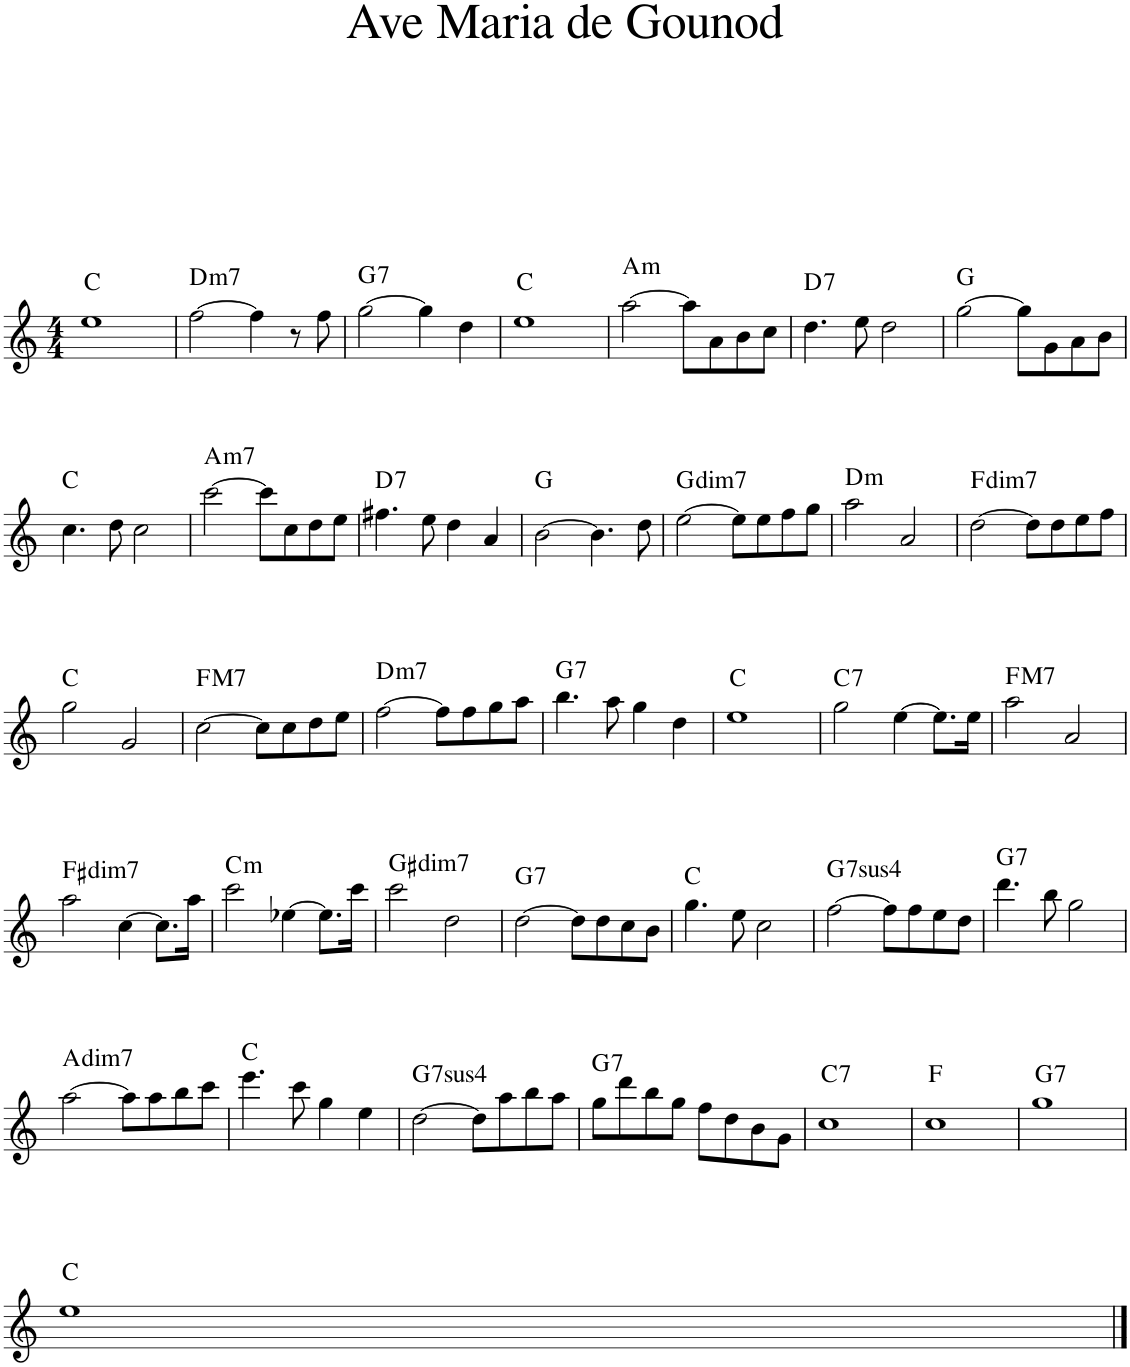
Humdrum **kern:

**kern	**harte
*part1	*part1
*staff1	*
*I"Piano	*
*I'Pno.	*
*clefG2	*
*k[]	*
*M4/4	*
=1	=1
1ee	C:maj
=2	=2
!	!LO:H:kt=m7
[2ff\	D:min7
4ff\]	.
8r	.
8ff\	.
=3	=3
!	!LO:H:kt=7
[2gg\	G:7
4gg\]	.
4dd\	.
=4	=4
1ee	C:maj
=5	=5
!	!LO:H:kt=m
[2aa\	A:min
8aa\L]	.
8a\	.
8b\	.
8cc\J	.
=6	=6
!	!LO:H:kt=7
4.dd\	D:7
8ee\	.
2dd\	.
=7	=7
[2gg\	G:maj
8gg\L]	.
8g\	.
8a\	.
8b\J	.
!!LO:LB:g=z
=8	=8
4.cc\	C:maj
8dd\	.
2cc\	.
=9	=9
!	!LO:H:kt=m7
[2ccc\	A:min7
8ccc\L]	.
8cc\	.
8dd\	.
8ee\J	.
=10	=10
!	!LO:H:kt=7
4.ff#X\	D:7
8ee\	.
4dd\	.
4a/	.
=11	=11
[2b\	G:maj
4.b\]	.
8dd\	.
=12	=12
!	!LO:H:kt=dim7
[2ee\	G:dim7
8ee\L]	.
8ee\	.
8ff\	.
8gg\J	.
=13	=13
!	!LO:H:kt=m
2aa\	D:min
2a/	.
=14	=14
!	!LO:H:kt=dim7
[2dd\	F:dim7
8dd\L]	.
8dd\	.
8ee\	.
8ff\J	.
!!LO:LB:g=z
=15	=15
2gg\	C:maj
2g/	.
=16	=16
!	!LO:H:kt=M7
[2cc\	F:maj7
8cc\L]	.
8cc\	.
8dd\	.
8ee\J	.
=17	=17
!	!LO:H:kt=m7
[2ff\	D:min7
8ff\L]	.
8ff\	.
8gg\	.
8aa\J	.
=18	=18
!	!LO:H:kt=7
4.bb\	G:7
8aa\	.
4gg\	.
4dd\	.
=19	=19
1ee	C:maj
=20	=20
!	!LO:H:kt=7
2gg\	C:7
[4ee\	.
8.ee\L]	.
16ee\Jk	.
=21	=21
!	!LO:H:kt=M7
2aa\	F:maj7
2a/	.
!!LO:LB:g=z
=22	=22
!	!LO:H:kt=dim7
2aa\	F#:dim7
[4cc\	.
8.cc\L]	.
16aa\Jk	.
=23	=23
!	!LO:H:kt=m
2ccc\	C:min
[4ee-X\	.
8.ee-\L]	.
16ccc\Jk	.
=24	=24
!	!LO:H:kt=dim7
2ccc\	G#:dim7
2dd\	.
=25	=25
!	!LO:H:kt=7
[2dd\	G:7
8dd\L]	.
8dd\	.
8cc\	.
8b\J	.
=26	=26
4.gg\	C:maj
8ee\	.
2cc\	.
=27	=27
!	!LO:H:kt=74
[2ff\	G:sus4(7)
8ff\L]	.
8ff\	.
8ee\	.
8dd\J	.
=28	=28
!	!LO:H:kt=7
4.ddd\	G:7
8bb\	.
2gg\	.
!!LO:LB:g=z
=29	=29
!	!LO:H:kt=dim7
[2aa\	A:dim7
8aa\L]	.
8aa\	.
8bb\	.
8ccc\J	.
=30	=30
4.eee\	C:maj
8ccc\	.
4gg\	.
4ee\	.
=31	=31
!	!LO:H:kt=74
[2dd\	G:sus4(7)
8dd\L]	.
8aa\	.
8bb\	.
8aa\J	.
=32	=32
!	!LO:H:kt=7
8gg\L	G:7
8ddd\	.
8bb\	.
8gg\J	.
8ff\L	.
8dd\	.
8b\	.
8g\J	.
=33	=33
!	!LO:H:kt=7
1cc	C:7
=34	=34
1cc	F:maj
=35	=35
!	!LO:H:kt=7
1gg	G:7
!!LO:LB:g=z
=36	=36
1ee	C:maj
==	==
*-	*-
